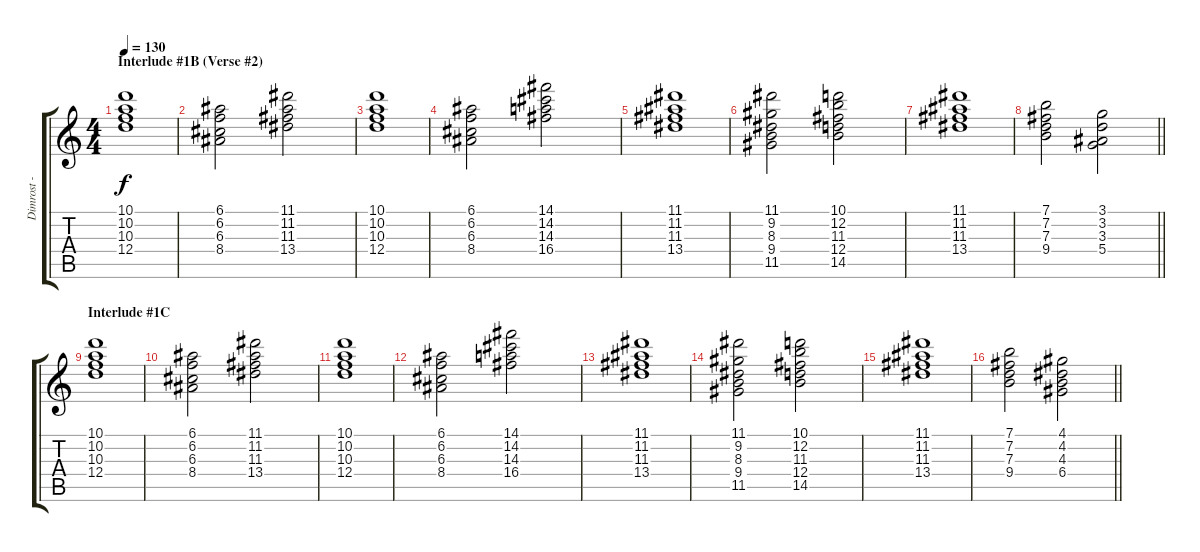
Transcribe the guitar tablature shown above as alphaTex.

\track ("Dimrost - High Strings" "Dimrost - ") {instrument stringensemble1}
\staff {score tabs}
\tuning (E5 B4 G4 D4 A3 E3) {hide}
\ts (4 4)
\section ("" "Interlude #1B (Verse #2)")
\tempo 130
\clef g2
\ks c
(10.1 10.2 10.3 12.4).1{dy f} |
(6.1 6.2 6.3 8.4).2 (11.1 11.2 11.3 13.4).2 |
(10.1 10.2 10.3 12.4).1 |
(6.1 6.2 6.3 8.4).2 (14.1 14.2 14.3 16.4).2 |
(11.1 11.2 11.3 13.4).1 |
(11.1 9.2 8.3 9.4 11.5).2 (10.1 12.2 11.3 12.4 14.5).2 |
(11.1 11.2 11.3 13.4).1 |
\barLineRight lightlight
(7.1 7.2 7.3 9.4).2 (3.1 3.2 3.3 5.4).2 |
\section ("" "Interlude #1C")
(10.1 10.2 10.3 12.4).1 |
(6.1 6.2 6.3 8.4).2 (11.1 11.2 11.3 13.4).2 |
(10.1 10.2 10.3 12.4).1 |
(6.1 6.2 6.3 8.4).2 (14.1 14.2 14.3 16.4).2 |
(11.1 11.2 11.3 13.4).1 |
(11.1 9.2 8.3 9.4 11.5).2 (10.1 12.2 11.3 12.4 14.5).2 |
(11.1 11.2 11.3 13.4).1 |
\barLineRight lightlight
(7.1 7.2 7.3 9.4).2 (4.1 4.2 4.3 6.4).2
